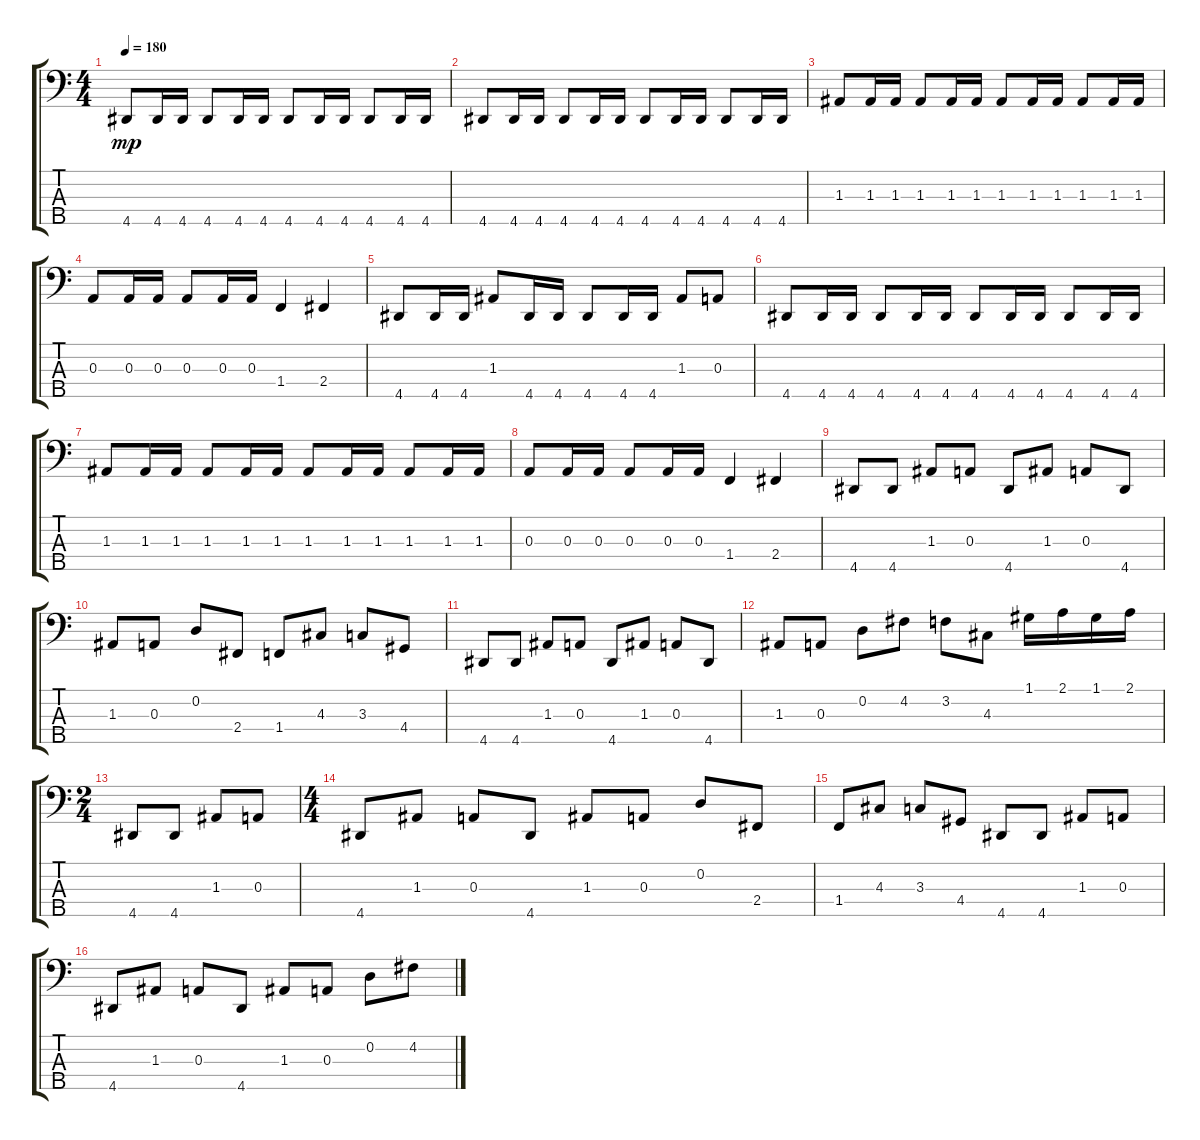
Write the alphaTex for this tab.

\track "" {instrument electricbasspick}
\staff {score tabs}
\tuning (G2 D2 A1 E1 B0) {hide}
\ts (4 4)
\tempo 180
\clef f4
\ks c
4.5.8{dy mp} 4.5.16 4.5.16 4.5.8 4.5.16 4.5.16 4.5.8 4.5.16 4.5.16 4.5.8 4.5.16 4.5.16 |
4.5.8 4.5.16 4.5.16 4.5.8 4.5.16 4.5.16 4.5.8 4.5.16 4.5.16 4.5.8 4.5.16 4.5.16 |
1.3.8 1.3.16 1.3.16 1.3.8 1.3.16 1.3.16 1.3.8 1.3.16 1.3.16 1.3.8 1.3.16 1.3.16 |
0.3.8 0.3.16 0.3.16 0.3.8 0.3.16 0.3.16 1.4.4 2.4.4 |
4.5.8 4.5.16 4.5.16 1.3.8 4.5.16 4.5.16 4.5.8 4.5.16 4.5.16 1.3.8 0.3.8 |
4.5.8 4.5.16 4.5.16 4.5.8 4.5.16 4.5.16 4.5.8 4.5.16 4.5.16 4.5.8 4.5.16 4.5.16 |
1.3.8 1.3.16 1.3.16 1.3.8 1.3.16 1.3.16 1.3.8 1.3.16 1.3.16 1.3.8 1.3.16 1.3.16 |
0.3.8 0.3.16 0.3.16 0.3.8 0.3.16 0.3.16 1.4.4 2.4.4 |
4.5.8 4.5.8 1.3.8 0.3.8 4.5.8 1.3.8 0.3.8 4.5.8 |
1.3.8 0.3.8 0.2.8 2.4.8 1.4.8 4.3.8 3.3.8 4.4.8 |
4.5.8 4.5.8 1.3.8 0.3.8 4.5.8 1.3.8 0.3.8 4.5.8 |
1.3.8 0.3.8 0.2.8 4.2.8 3.2.8 4.3.8 1.1.16 2.1.16 1.1.16 2.1.16 |
\ts (2 4)
4.5.8 4.5.8 1.3.8 0.3.8 |
\ts (4 4)
4.5.8 1.3.8 0.3.8 4.5.8 1.3.8 0.3.8 0.2.8 2.4.8 |
1.4.8 4.3.8 3.3.8 4.4.8 4.5.8 4.5.8 1.3.8 0.3.8 |
4.5.8 1.3.8 0.3.8 4.5.8 1.3.8 0.3.8 0.2.8 4.2.8
